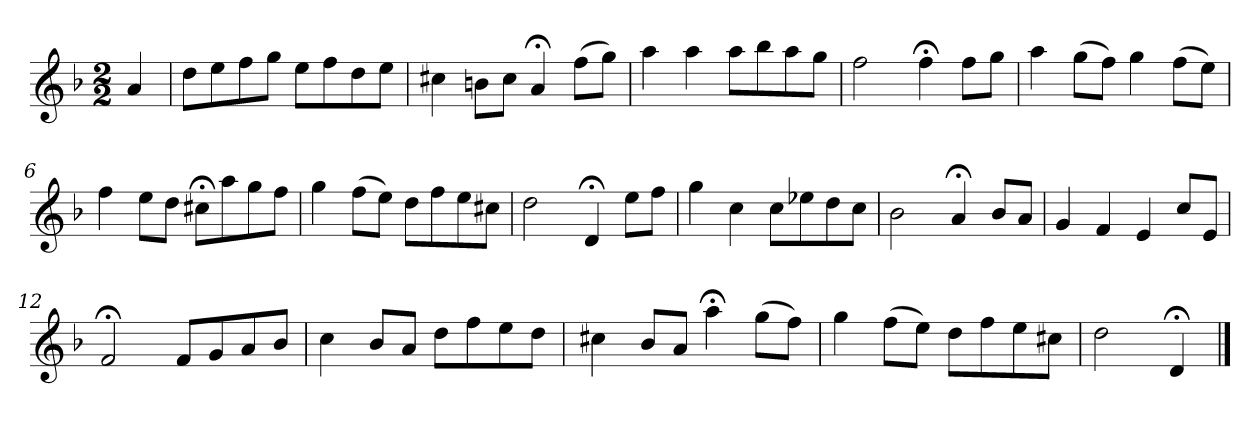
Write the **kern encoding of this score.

**kern
*part1
*staff1
*k[b-]
*d:
*M2/2
*MM120
=
4a
=1
8ddL
8ee
8ff
8ggJ
8eeL
8ff
8dd
8eeJ
=2
4cc#X
8bnL
8cc#J
4a;<
(8ffL
8ggJ)
=3
4aa
4aa
8aaL
8bb-
8aa
8ggJ
=4
2ff
4ff;<
8ffL
8ggJ
=5
4aa
(8ggL
8ffJ)
4gg
(8ffL
8eeJ)
=6
4ff
8eeL
8ddJ
8cc#X;<L
8aa
8gg
8ffJ
=7
4gg
(8ffL
8eeJ)
8ddL
8ff
8ee
8cc#XJ
=8
2dd
4d;<
8eeL
8ffJ
=9
4gg
4cc
8ccL
8ee-X
8dd
8ccJ
=10
2b-
4a;<
8b-L
8aJ
=11
4g
4f
4e
8ccL
8eJ
=12
2f;<
8fL
8g
8a
8b-J
=13
4cc
8b-L
8aJ
8ddL
8ff
8ee
8ddJ
=14
4cc#X
8b-L
8aJ
4aa;<
(8ggL
8ffJ)
=15
4gg
(8ffL
8eeJ)
8ddL
8ff
8ee
8cc#XJ
=16
2dd
4d;<
==
*-
